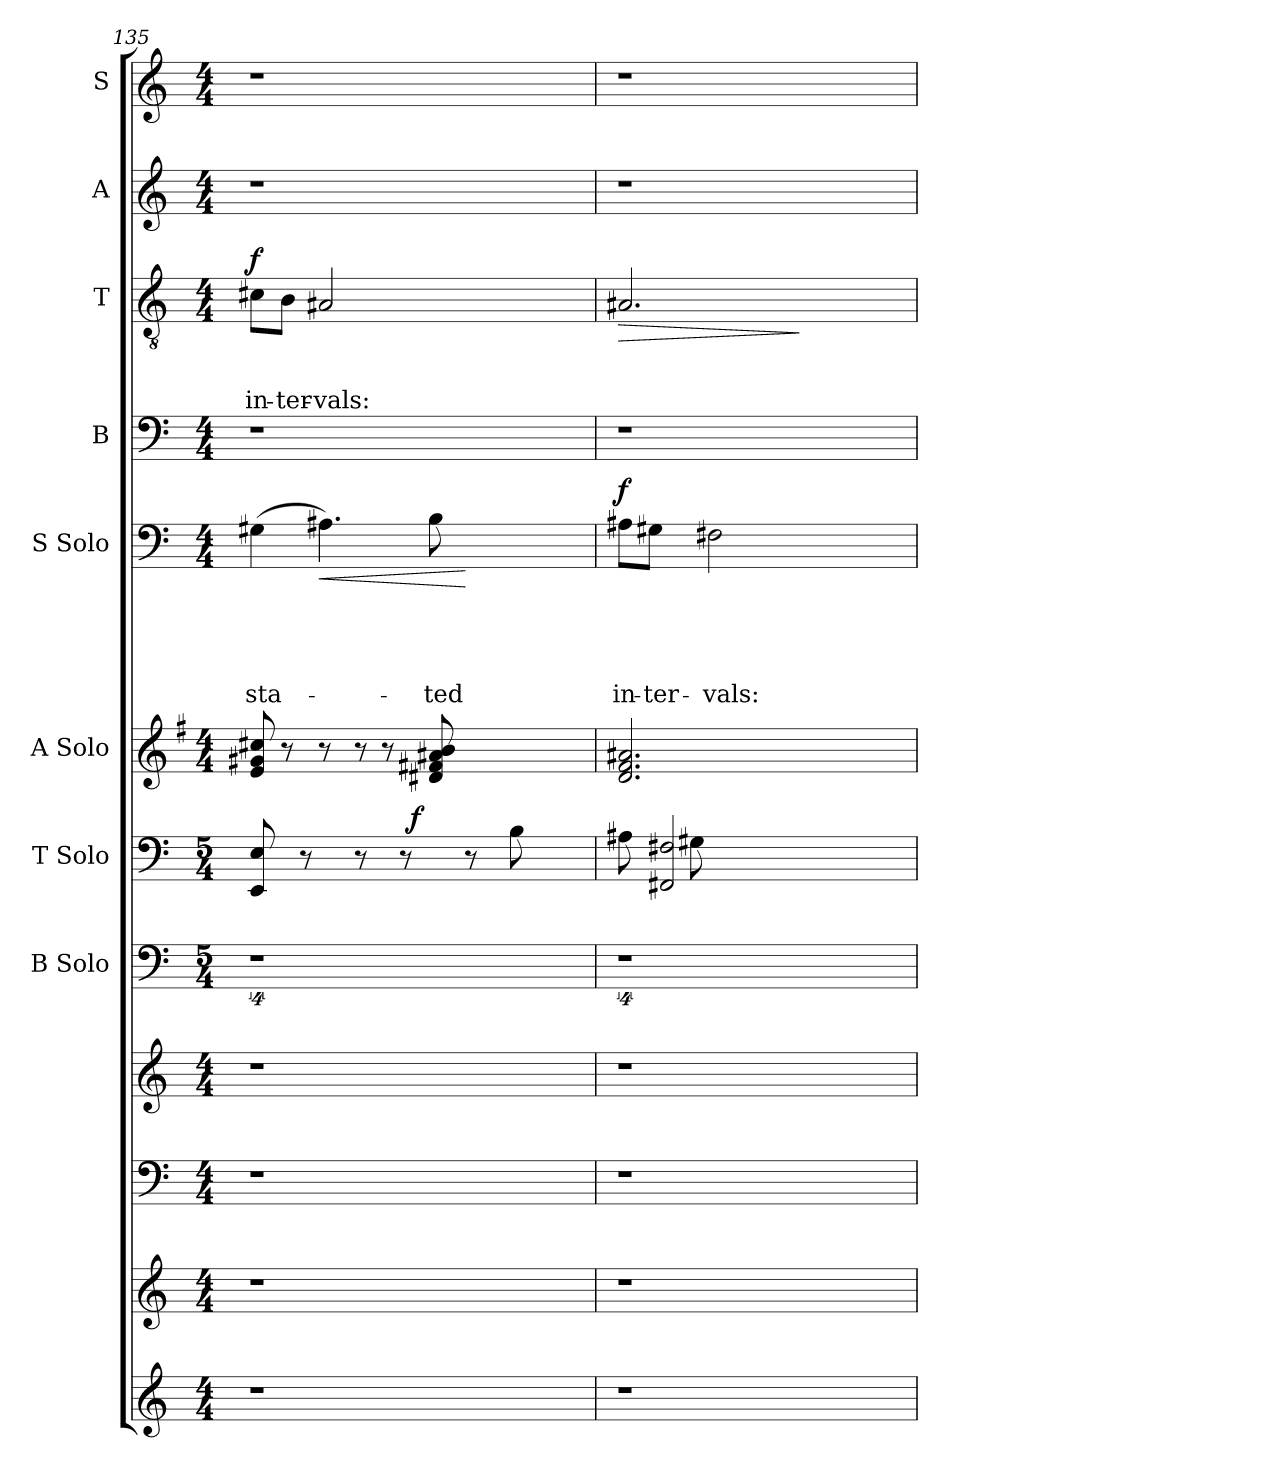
**kern	**kern	**kern	**kern	**kern	**kern	**dynam	**kern	**kern	**text	**text	**text	**text	**text	**dynam	**kern	**kern	**text	**text	**text	**dynam	**kern	**kern
*part12	*part11	*part10	*part9	*part8	*part7	*part7	*part6	*part5	*part5	*part5	*part5	*part5	*part5	*part5	*part4	*part3	*part3	*part3	*part3	*part3	*part2	*part1
*staff12	*staff11	*staff10	*staff9	*staff8	*staff7	*staff7	*staff6	*staff5	*staff5	*staff5	*staff5	*staff5	*staff5	*staff5	*staff4	*staff3	*staff3	*staff3	*staff3	*staff3	*staff2	*staff1
*	*	*	*	*I"B Solo	*I"T Solo	*	*I"A Solo	*I"S Solo	*	*	*	*	*	*	*I"B	*I"T	*	*	*	*	*I"A	*I"S
*clefG2	*clefG2	*clefF4	*clefG2	*clefF4	*clefF4	*	*clefG2	*clefF4	*	*	*	*	*	*	*clefF4	*clefGv2	*	*	*	*	*clefG2	*clefG2
*k[]	*k[]	*k[]	*k[]	*k[]	*k[]	*	*k[f#]	*k[]	*	*	*	*	*	*	*k[]	*k[]	*	*	*	*	*k[]	*k[]
*C:	*C:	*C:	*C:	*C:	*C:	*	*G:	*C:	*	*	*	*	*	*	*C:	*C:	*	*	*	*	*C:	*C:
*M4/4	*M4/4	*M4/4	*M4/4	*M5/4	*M5/4	*	*M4/4	*M4/4	*	*	*	*	*	*	*M4/4	*M4/4	*	*	*	*	*M4/4	*M4/4
=135	=135	=135	=135	=135	=135	=135	=135	=135	=135	=135	=135	=135	=135	=135	=135	=135	=135	=135	=135	=135	=135	=135
!	!	!	!	!	!	!	!	!	!	!	!	!	!LO:LY:b	!	!	!	!	!	!LO:LY:b	!LO:DY:a	!	!
*	*	*	*	*	*^	*	*	*	*	*	*	*	*	*	*	*	*	*	*	*	*	*
1r	1r	1r	1r	4%5r	8EE/ 8E/	2ryy	.	8e/ 8g#X/ 8cc#X/	(>4G#X\	.	.	.	.	sta-	.	1r	8c#X\L	.	.	in-	f	1r	1r
!	!	!	!	!	!	!	!	!	!	!	!	!	!	!	!	!	!	!	!	!LO:LY:b	!	!	!
.	.	.	.	.	16ryy	.	.	8r	.	.	.	.	.	.	.	.	8B\J	.	.	-ter-	.	.	.
.	.	.	.	.	8r	.	.	.	.	.	.	.	.	.	.	.	.	.	.	.	.	.	.
!	!	!	!	!	!	!	!	!	!	!	!	!	!	!	!LO:HP:b	!	!	!	!	!LO:LY:b	!	!	!
.	.	.	.	.	.	.	.	8r	4.A#X\)	.	.	.	.	.	<	.	2A#X/	.	.	-vals:	.	.	.
.	.	.	.	.	16ryy	.	.	.	.	.	.	.	.	.	.	.	.	.	.	.	.	.	.
.	.	.	.	.	8r	.	.	8r	.	.	.	.	.	.	.	.	.	.	.	.	.	.	.
.	.	.	.	.	16ryy	16.ryy	.	8r	.	.	.	.	.	.	.	.	.	.	.	.	.	.	.
.	.	.	.	.	8r	.	.	.	.	.	.	.	.	.	.	.	.	.	.	.	.	.	.
!	!	!	!	!	!	!	!LO:DY:a	!	!	!	!	!	!	!	!	!	!	!	!	!	!	!	!
.	.	.	.	.	.	2ryy	f	.	.	.	.	.	.	.	.	.	.	.	.	.	.	.	.
!	!	!	!	!	!	!	!	!	!	!	!	!	!	!LO:LY:b	!	!	!	!	!	!	!	!	!
.	.	.	.	.	.	.	.	8d#X/ 8f#X/ 8a#X/ 8b/	8B\	.	.	.	.	-ted	.	.	.	.	.	.	.	.	.
.	.	.	.	.	16ryy	.	.	.	.	.	.	.	.	.	.	.	.	.	.	.	.	.	.
.	.	.	.	.	8r	.	.	2ryy	2ryy	.	.	.	.	.	[	.	2ryy	.	.	.	.	.	.
.	.	.	.	.	16ryy	.	.	.	.	.	.	.	.	.	.	.	.	.	.	.	.	.	.
.	.	.	.	.	8B\	.	.	.	.	.	.	.	.	.	.	.	.	.	.	.	.	.	.
4ryy	4ryy	4ryy	4ryy	.	.	.	.	.	.	.	.	.	.	.	.	4ryy	.	.	.	.	.	4ryy	4ryy
.	.	.	.	.	8.ryy	.	.	.	.	.	.	.	.	.	.	.	.	.	.	.	.	.	.
.	.	.	.	.	.	8ryy	.	.	.	.	.	.	.	.	.	.	.	.	.	.	.	.	.
.	.	.	.	.	.	32ryy	.	.	.	.	.	.	.	.	.	.	.	.	.	.	.	.	.
=136	=136	=136	=136	=136	=136	=136	=136	=136	=136	=136	=136	=136	=136	=136	=136	=136	=136	=136	=136	=136	=136	=136	=136
!	!	!	!	!	!	!	!	!	!	!	!	!	!	!LO:LY:b	!LO:DY:a	!	!	!	!	!	!LO:HP:b	!	!
1r	1r	1r	1r	4%5r	8A#X\	8ryy	.	2.d/ 2.f#/ 2.a#X/	8A#X\L	.	.	.	.	in-	f	1r	2.A#/	.	.	.	>	1r	1r
!	!	!	!	!	!	!	!	!	!	!	!	!	!	!LO:LY:b	!	!	!	!	!	!	!	!	!
.	.	.	.	.	16ryy	32ryy	.	.	8G#X\J	.	.	.	.	-ter-	.	.	.	.	.	.	.	.	.
.	.	.	.	.	.	2FF#X/ 2F#X/	.	.	.	.	.	.	.	.	.	.	.	.	.	.	.	.	.
.	.	.	.	.	8G#X\	.	.	.	.	.	.	.	.	.	.	.	.	.	.	.	.	.	.
!	!	!	!	!	!	!	!	!	!	!	!	!	!	!LO:LY:b	!	!	!	!	!	!	!	!	!
.	.	.	.	.	.	.	.	.	2F#X\	.	.	.	.	-vals:	.	.	.	.	.	.	.	.	.
.	.	.	.	.	2ryy	.	.	.	.	.	.	.	.	.	.	.	.	.	.	.	.	.	.
.	.	.	.	.	.	2ryy	.	.	.	.	.	.	.	.	.	.	.	.	.	.	.	.	.
.	.	.	.	.	.	.	.	2ryy	2ryy	.	.	.	.	.	.	.	2ryy	.	.	.	]	.	.
.	.	.	.	.	16.ryy	.	.	.	.	.	.	.	.	.	.	.	.	.	.	.	.	.	.
.	.	.	.	.	4ryy	.	.	.	.	.	.	.	.	.	.	.	.	.	.	.	.	.	.
4ryy	4ryy	4ryy	4ryy	.	.	.	.	.	.	.	.	.	.	.	.	4ryy	.	.	.	.	.	4ryy	4ryy
.	.	.	.	.	16.ryy	16.ryy	.	.	.	.	.	.	.	.	.	.	.	.	.	.	.	.	.
*	*	*	*	*	*v	*v	*	*	*	*	*	*	*	*	*	*	*	*	*	*	*	*	*
=	=	=	=	=	=	=	=	=	=	=	=	=	=	=	=	=	=	=	=	=	=	=
*-	*-	*-	*-	*-	*-	*-	*-	*-	*-	*-	*-	*-	*-	*-	*-	*-	*-	*-	*-	*-	*-	*-
